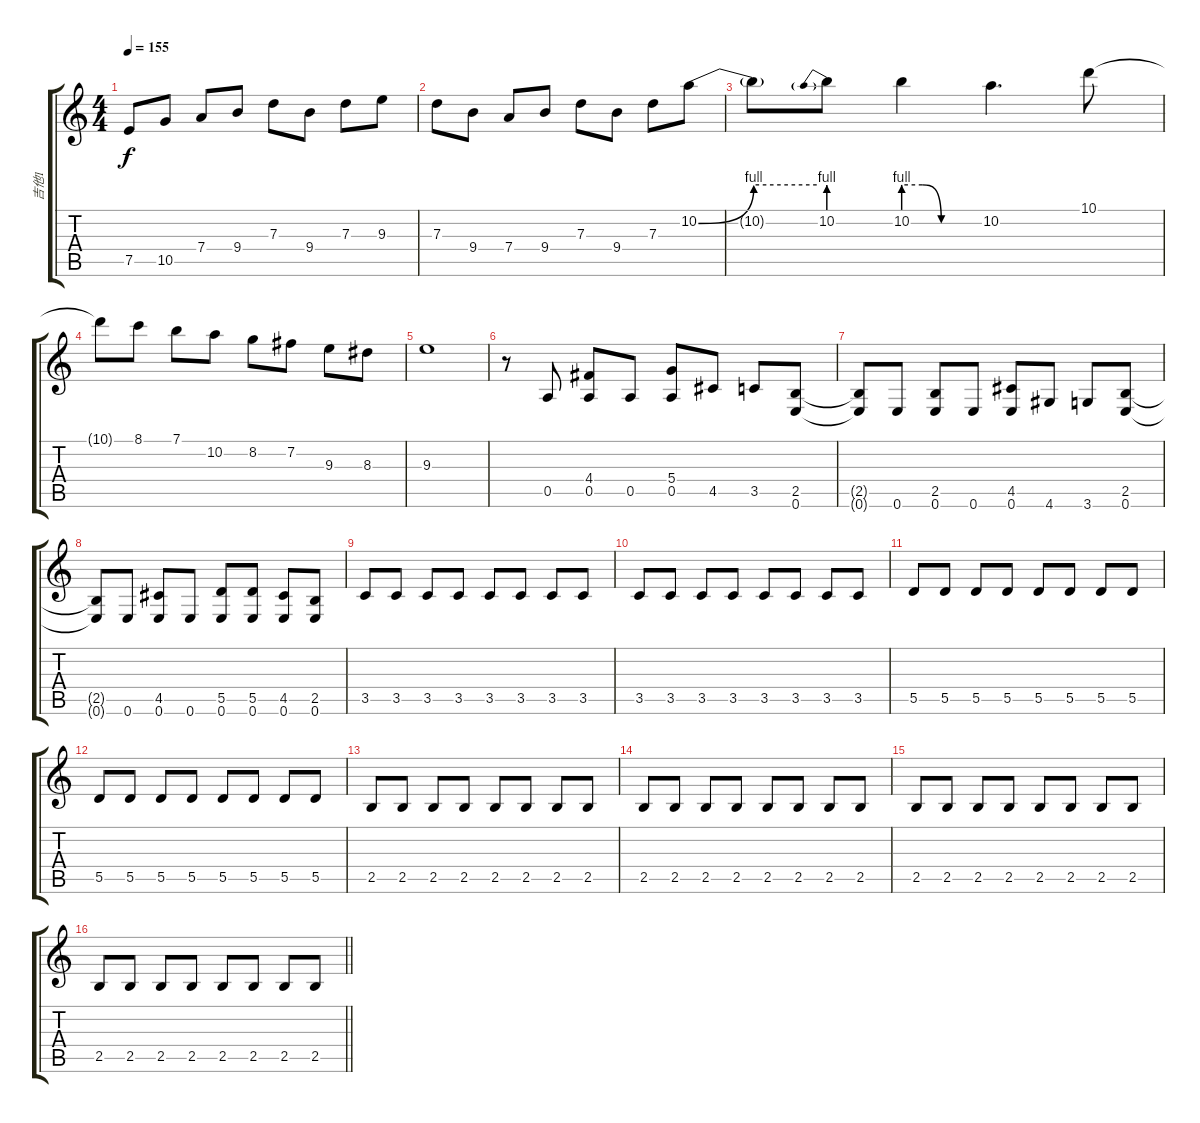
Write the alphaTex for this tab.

\track ("吉他1" "吉他1") {instrument overdrivenguitar}
\staff {score tabs}
\tuning (E4 B3 G3 D3 A2 E2) {hide}
\ts (4 4)
\tempo 155
\clef g2
\ks c
7.5.8{dy f} 10.5.8 7.4.8 9.4.8 7.3.8 9.4.8 7.3.8 9.3.8 |
7.3.8 9.4.8 7.4.8 9.4.8 7.3.8 9.4.8 7.3.8 10.2{be (bend 0 0 60 4)}.8 |
10.2{be (hold 0 4 60 4) t}.8 10.2{be (prebend 0 4 60 4)}.8 10.2{be (custom 0 4 15 4 30 0 60 0)}.4 10.2.4{d} 10.1.8 |
10.1{t}.8 8.1.8 7.1.8 10.2.8 8.2.8 7.2.8 9.3.8 8.3.8 |
9.3.1 |
r.8 0.5.8 (4.4 0.5).8 0.5.8 (5.4 0.5).8 4.5.8 3.5.8 (2.5 0.6).8 |
(2.5{t} 0.6{t}).8 0.6.8 (2.5 0.6).8 0.6.8 (4.5 0.6).8 4.6.8 3.6.8 (2.5 0.6).8 |
(2.5{t} 0.6{t}).8 0.6.8 (4.5 0.6).8 0.6.8 (5.5 0.6).8 (5.5 0.6).8 (4.5 0.6).8 (2.5 0.6).8 |
3.5.8 3.5.8 3.5.8 3.5.8 3.5.8 3.5.8 3.5.8 3.5.8 |
3.5.8 3.5.8 3.5.8 3.5.8 3.5.8 3.5.8 3.5.8 3.5.8 |
5.5.8 5.5.8 5.5.8 5.5.8 5.5.8 5.5.8 5.5.8 5.5.8 |
5.5.8 5.5.8 5.5.8 5.5.8 5.5.8 5.5.8 5.5.8 5.5.8 |
2.5.8 2.5.8 2.5.8 2.5.8 2.5.8 2.5.8 2.5.8 2.5.8 |
2.5.8 2.5.8 2.5.8 2.5.8 2.5.8 2.5.8 2.5.8 2.5.8 |
2.5.8 2.5.8 2.5.8 2.5.8 2.5.8 2.5.8 2.5.8 2.5.8 |
\barLineRight lightlight
2.5.8 2.5.8 2.5.8 2.5.8 2.5.8 2.5.8 2.5.8 2.5.8
